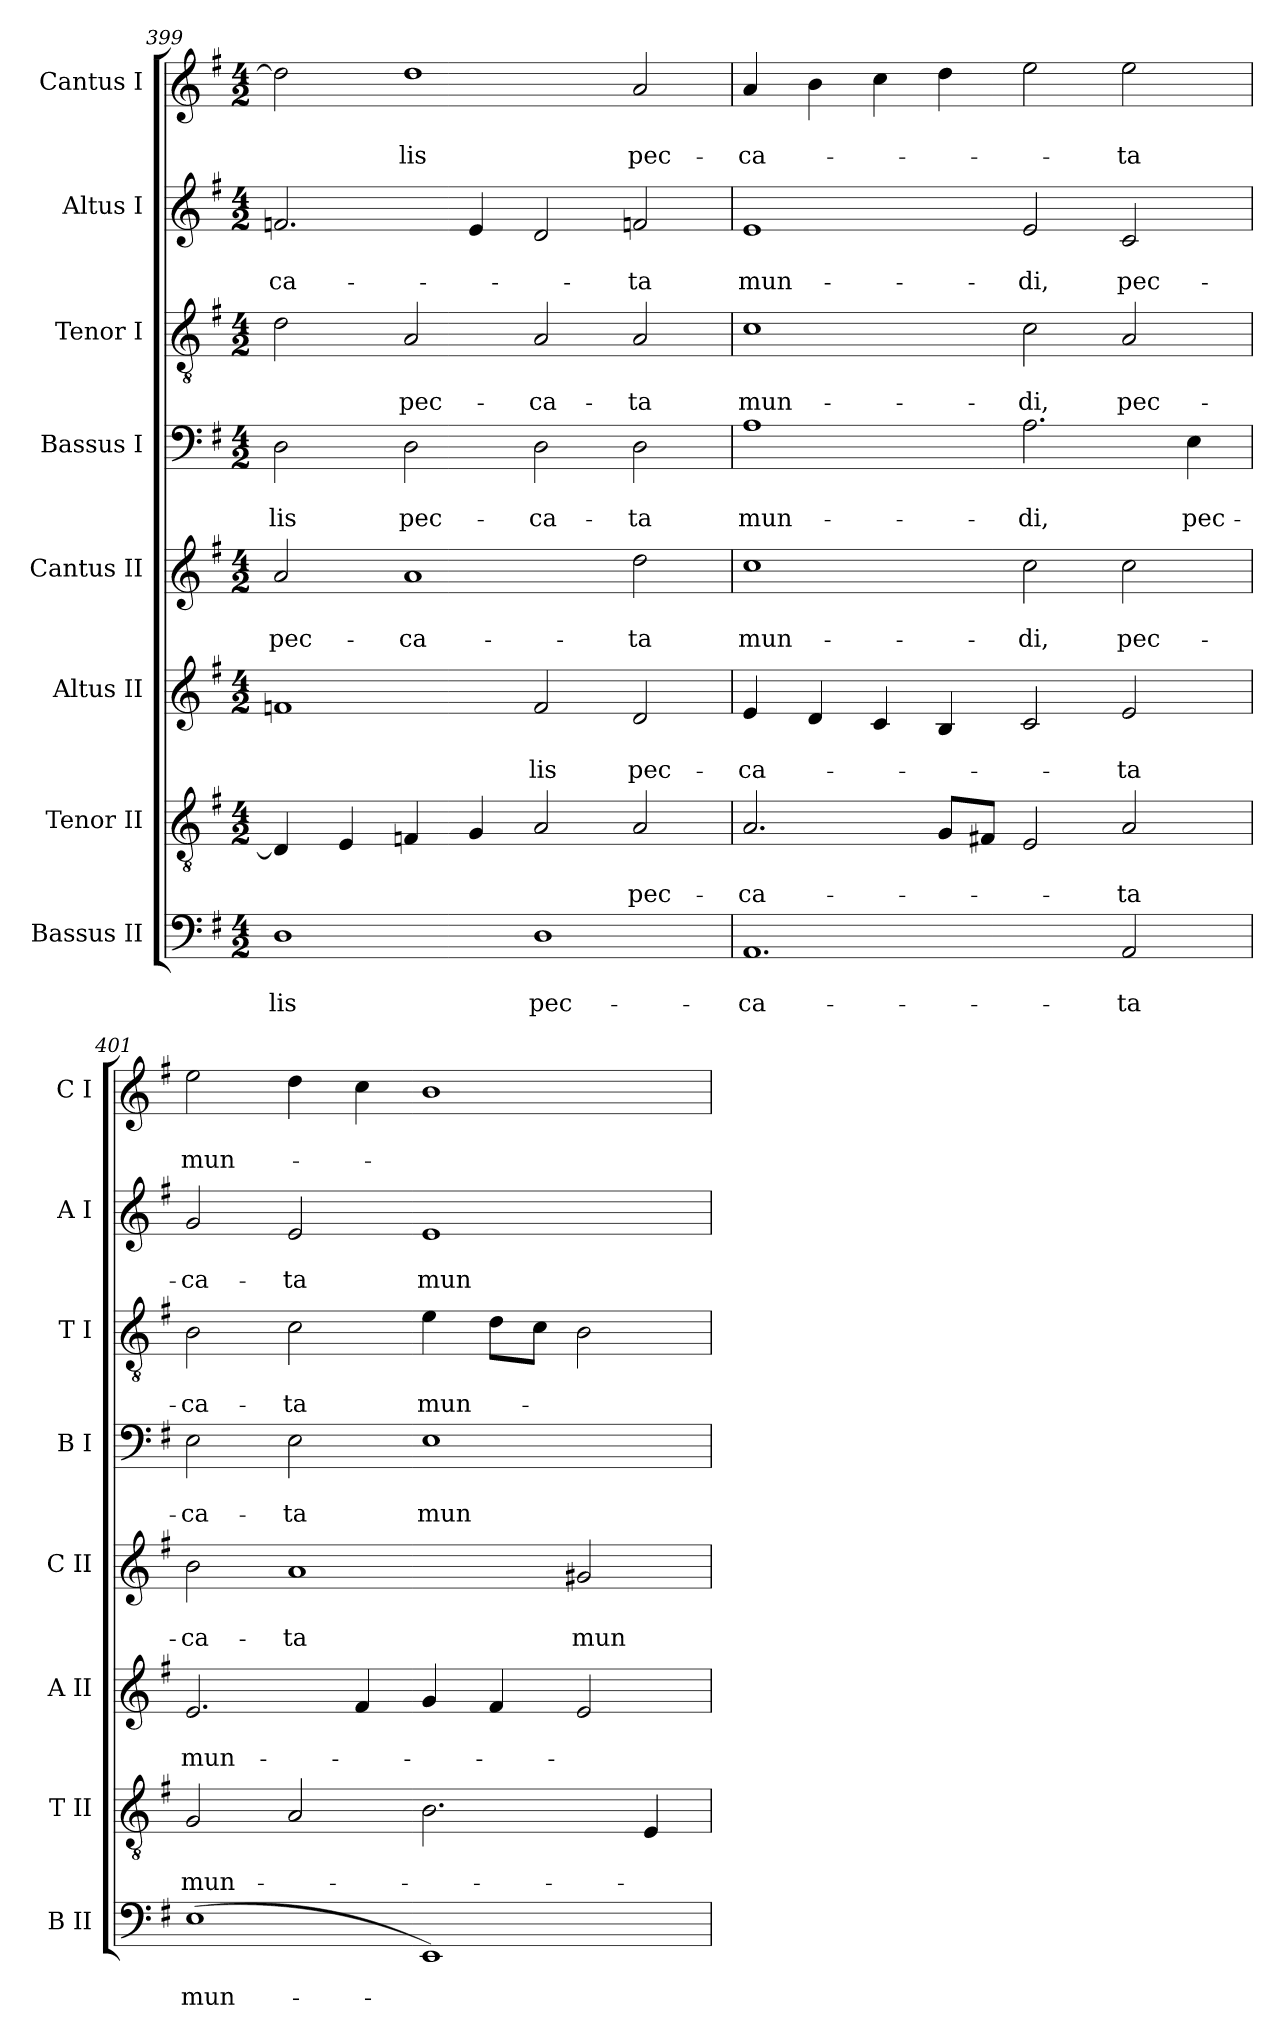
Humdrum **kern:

**kern	**text	**text	**kern	**text	**text	**kern	**text	**text	**kern	**text	**text	**kern	**text	**text	**kern	**text	**text	**kern	**text	**text	**kern	**text	**text
*part8	*part8	*part8	*part7	*part7	*part7	*part6	*part6	*part6	*part5	*part5	*part5	*part4	*part4	*part4	*part3	*part3	*part3	*part2	*part2	*part2	*part1	*part1	*part1
*staff8	*staff8	*staff8	*staff7	*staff7	*staff7	*staff6	*staff6	*staff6	*staff5	*staff5	*staff5	*staff4	*staff4	*staff4	*staff3	*staff3	*staff3	*staff2	*staff2	*staff2	*staff1	*staff1	*staff1
*I"Bassus II	*	*	*I"Tenor II	*	*	*I"Altus II	*	*	*I"Cantus II	*	*	*I"Bassus I	*	*	*I"Tenor I	*	*	*I"Altus I	*	*	*I"Cantus I	*	*
*I'B II	*	*	*I'T II	*	*	*I'A II	*	*	*I'C II	*	*	*I'B I	*	*	*I'T I	*	*	*I'A I	*	*	*I'C I	*	*
*clefF4	*	*	*clefGv2	*	*	*clefG2	*	*	*clefG2	*	*	*clefF4	*	*	*clefGv2	*	*	*clefG2	*	*	*clefG2	*	*
*k[f#]	*	*	*k[f#]	*	*	*k[f#]	*	*	*k[f#]	*	*	*k[f#]	*	*	*k[f#]	*	*	*k[f#]	*	*	*k[f#]	*	*
*G:	*	*	*G:	*	*	*G:	*	*	*G:	*	*	*G:	*	*	*G:	*	*	*G:	*	*	*G:	*	*
*M4/2	*	*	*M4/2	*	*	*M4/2	*	*	*M4/2	*	*	*M4/2	*	*	*M4/2	*	*	*M4/2	*	*	*M4/2	*	*
=399	=399	=399	=399	=399	=399	=399	=399	=399	=399	=399	=399	=399	=399	=399	=399	=399	=399	=399	=399	=399	=399	=399	=399
!	!	!LO:LY:b	!	!	!	!	!	!	!	!	!	!	!	!	!	!	!	!	!	!	!	!	!
!	!	!	!	!	!	!	!	!	!	!	!LO:LY:b	!	!	!	!	!	!	!	!	!	!	!	!
!	!	!	!	!	!	!	!	!	!	!	!	!	!	!LO:LY:b	!	!	!	!	!	!	!	!	!
!	!	!	!	!	!	!	!	!	!	!	!	!	!	!	!	!	!	!	!	!LO:LY:b	!	!	!
1D	.	-lis	4D/]	.	.	1fn	.	.	2a/	.	pec-	2D\	.	-lis	2d\	.	.	2.fn/	.	-ca-	2dd\]	.	.
.	.	.	4E/	.	.	.	.	.	.	.	.	.	.	.	.	.	.	.	.	.	.	.	.
!	!	!	!	!	!	!	!	!	!	!	!LO:LY:b	!	!	!	!	!	!	!	!	!	!	!	!
!	!	!	!	!	!	!	!	!	!	!	!	!	!	!LO:LY:b	!	!	!	!	!	!	!	!	!
!	!	!	!	!	!	!	!	!	!	!	!	!	!	!	!	!	!LO:LY:b	!	!	!	!	!	!
!	!	!	!	!	!	!	!	!	!	!	!	!	!	!	!	!	!	!	!	!	!	!	!LO:LY:b
.	.	.	4Fn/	.	.	.	.	.	1a	.	-ca-	2D\	.	pec-	2A/	.	pec-	.	.	.	1dd	.	-lis
.	.	.	4G/	.	.	.	.	.	.	.	.	.	.	.	.	.	.	4e/	.	.	.	.	.
!	!	!LO:LY:b	!	!	!	!	!	!	!	!	!	!	!	!	!	!	!	!	!	!	!	!	!
!	!	!	!	!	!	!	!	!LO:LY:b	!	!	!	!	!	!	!	!	!	!	!	!	!	!	!
!	!	!	!	!	!	!	!	!	!	!	!	!	!	!LO:LY:b	!	!	!	!	!	!	!	!	!
!	!	!	!	!	!	!	!	!	!	!	!	!	!	!	!	!	!LO:LY:b	!	!	!	!	!	!
1D	.	pec-	2A/	.	.	2f/	.	-lis	.	.	.	2D\	.	-ca-	2A/	.	-ca-	2d/	.	.	.	.	.
!	!	!	!	!	!LO:LY:b	!	!	!	!	!	!	!	!	!	!	!	!	!	!	!	!	!	!
!	!	!	!	!	!	!	!	!LO:LY:b	!	!	!	!	!	!	!	!	!	!	!	!	!	!	!
!	!	!	!	!	!	!	!	!	!	!	!LO:LY:b	!	!	!	!	!	!	!	!	!	!	!	!
!	!	!	!	!	!	!	!	!	!	!	!	!	!	!LO:LY:b	!	!	!	!	!	!	!	!	!
!	!	!	!	!	!	!	!	!	!	!	!	!	!	!	!	!	!LO:LY:b	!	!	!	!	!	!
!	!	!	!	!	!	!	!	!	!	!	!	!	!	!	!	!	!	!	!	!LO:LY:b	!	!	!
!	!	!	!	!	!	!	!	!	!	!	!	!	!	!	!	!	!	!	!	!	!	!	!LO:LY:b
.	.	.	2A/	.	pec-	2d/	.	pec-	2dd\	.	-ta	2D\	.	-ta	2A/	.	-ta	2fn/	.	-ta	2a/	.	pec-
=400	=400	=400	=400	=400	=400	=400	=400	=400	=400	=400	=400	=400	=400	=400	=400	=400	=400	=400	=400	=400	=400	=400	=400
!	!	!LO:LY:b	!	!	!	!	!	!	!	!	!	!	!	!	!	!	!	!	!	!	!	!	!
!	!	!	!	!	!LO:LY:b	!	!	!	!	!	!	!	!	!	!	!	!	!	!	!	!	!	!
!	!	!	!	!	!	!	!	!LO:LY:b	!	!	!	!	!	!	!	!	!	!	!	!	!	!	!
!	!	!	!	!	!	!	!	!	!	!	!LO:LY:b	!	!	!	!	!	!	!	!	!	!	!	!
!	!	!	!	!	!	!	!	!	!	!	!	!	!	!LO:LY:b	!	!	!	!	!	!	!	!	!
!	!	!	!	!	!	!	!	!	!	!	!	!	!	!	!	!	!LO:LY:b	!	!	!	!	!	!
!	!	!	!	!	!	!	!	!	!	!	!	!	!	!	!	!	!	!	!	!LO:LY:b	!	!	!
!	!	!	!	!	!	!	!	!	!	!	!	!	!	!	!	!	!	!	!	!	!	!	!LO:LY:b
1.AA	.	-ca-	2.A/	.	-ca-	4e/	.	-ca-	1cc	.	mun-	1A	.	mun-	1c	.	mun-	1e	.	mun-	4a/	.	-ca-
.	.	.	.	.	.	4d/	.	.	.	.	.	.	.	.	.	.	.	.	.	.	4b\	.	.
.	.	.	.	.	.	4c/	.	.	.	.	.	.	.	.	.	.	.	.	.	.	4cc\	.	.
.	.	.	8G/L	.	.	4B/	.	.	.	.	.	.	.	.	.	.	.	.	.	.	4dd\	.	.
.	.	.	8F#X/J	.	.	.	.	.	.	.	.	.	.	.	.	.	.	.	.	.	.	.	.
!	!	!	!	!	!	!	!	!	!	!	!LO:LY:b	!	!	!	!	!	!	!	!	!	!	!	!
!	!	!	!	!	!	!	!	!	!	!	!	!	!	!LO:LY:b	!	!	!	!	!	!	!	!	!
!	!	!	!	!	!	!	!	!	!	!	!	!	!	!	!	!	!LO:LY:b	!	!	!	!	!	!
!	!	!	!	!	!	!	!	!	!	!	!	!	!	!	!	!	!	!	!	!LO:LY:b	!	!	!
.	.	.	2E/	.	.	2c/	.	.	2cc\	.	-di,	2.A\	.	-di,	2c\	.	-di,	2e/	.	-di,	2ee\	.	.
!	!	!LO:LY:b	!	!	!	!	!	!	!	!	!	!	!	!	!	!	!	!	!	!	!	!	!
!	!	!	!	!	!LO:LY:b	!	!	!	!	!	!	!	!	!	!	!	!	!	!	!	!	!	!
!	!	!	!	!	!	!	!	!LO:LY:b	!	!	!	!	!	!	!	!	!	!	!	!	!	!	!
!	!	!	!	!	!	!	!	!	!	!	!LO:LY:b	!	!	!	!	!	!	!	!	!	!	!	!
!	!	!	!	!	!	!	!	!	!	!	!	!	!	!	!	!	!LO:LY:b	!	!	!	!	!	!
!	!	!	!	!	!	!	!	!	!	!	!	!	!	!	!	!	!	!	!	!LO:LY:b	!	!	!
!	!	!	!	!	!	!	!	!	!	!	!	!	!	!	!	!	!	!	!	!	!	!	!LO:LY:b
2AA/	.	-ta	2A/	.	-ta	2e/	.	-ta	2cc\	.	pec-	.	.	.	2A/	.	pec-	2c/	.	pec-	2ee\	.	-ta
!	!	!	!	!	!	!	!	!	!	!	!	!	!	!LO:LY:b	!	!	!	!	!	!	!	!	!
.	.	.	.	.	.	.	.	.	.	.	.	4E\	.	pec-	.	.	.	.	.	.	.	.	.
=401	=401	=401	=401	=401	=401	=401	=401	=401	=401	=401	=401	=401	=401	=401	=401	=401	=401	=401	=401	=401	=401	=401	=401
!	!	!LO:LY:b	!	!	!	!	!	!	!	!	!	!	!	!	!	!	!	!	!	!	!	!	!
!	!	!	!	!	!LO:LY:b	!	!	!	!	!	!	!	!	!	!	!	!	!	!	!	!	!	!
!	!	!	!	!	!	!	!	!LO:LY:b	!	!	!	!	!	!	!	!	!	!	!	!	!	!	!
!	!	!	!	!	!	!	!	!	!	!	!LO:LY:b	!	!	!	!	!	!	!	!	!	!	!	!
!	!	!	!	!	!	!	!	!	!	!	!	!	!	!LO:LY:b	!	!	!	!	!	!	!	!	!
!	!	!	!	!	!	!	!	!	!	!	!	!	!	!	!	!	!LO:LY:b	!	!	!	!	!	!
!	!	!	!	!	!	!	!	!	!	!	!	!	!	!	!	!	!	!	!	!LO:LY:b	!	!	!
!	!	!	!	!	!	!	!	!	!	!	!	!	!	!	!	!	!	!	!	!	!	!	!LO:LY:b
(>1E	.	mun-	2G/	.	mun-	2.e/	.	mun-	2b\	.	-ca-	2E\	.	-ca-	2B\	.	-ca-	2g/	.	-ca-	2ee\	.	mun-
!	!	!	!	!	!	!	!	!	!	!	!LO:LY:b	!	!	!	!	!	!	!	!	!	!	!	!
!	!	!	!	!	!	!	!	!	!	!	!	!	!	!LO:LY:b	!	!	!	!	!	!	!	!	!
!	!	!	!	!	!	!	!	!	!	!	!	!	!	!	!	!	!LO:LY:b	!	!	!	!	!	!
!	!	!	!	!	!	!	!	!	!	!	!	!	!	!	!	!	!	!	!	!LO:LY:b	!	!	!
.	.	.	2A/	.	.	.	.	.	1a	.	-ta	2E\	.	-ta	2c\	.	-ta	2e/	.	-ta	4dd\	.	.
.	.	.	.	.	.	4f#/	.	.	.	.	.	.	.	.	.	.	.	.	.	.	4cc\	.	.
!	!	!	!	!	!	!	!	!	!	!	!	!	!	!LO:LY:b	!	!	!	!	!	!	!	!	!
!	!	!	!	!	!	!	!	!	!	!	!	!	!	!	!	!	!LO:LY:b	!	!	!	!	!	!
!	!	!	!	!	!	!	!	!	!	!	!	!	!	!	!	!	!	!	!	!LO:LY:b	!	!	!
1EE)	.	.	2.B\	.	.	4g/	.	.	.	.	.	1E	.	mun-	4e\	.	mun-	1e	.	mun-	1b	.	.
.	.	.	.	.	.	4f#/	.	.	.	.	.	.	.	.	8d\L	.	.	.	.	.	.	.	.
.	.	.	.	.	.	.	.	.	.	.	.	.	.	.	8c\J	.	.	.	.	.	.	.	.
!	!	!	!	!	!	!	!	!	!	!	!LO:LY:b	!	!	!	!	!	!	!	!	!	!	!	!
.	.	.	.	.	.	2e/	.	.	2g#X/	.	mun-	.	.	.	2B\	.	.	.	.	.	.	.	.
.	.	.	4E/	.	.	.	.	.	.	.	.	.	.	.	.	.	.	.	.	.	.	.	.
=	=	=	=	=	=	=	=	=	=	=	=	=	=	=	=	=	=	=	=	=	=	=	=
*-	*-	*-	*-	*-	*-	*-	*-	*-	*-	*-	*-	*-	*-	*-	*-	*-	*-	*-	*-	*-	*-	*-	*-
